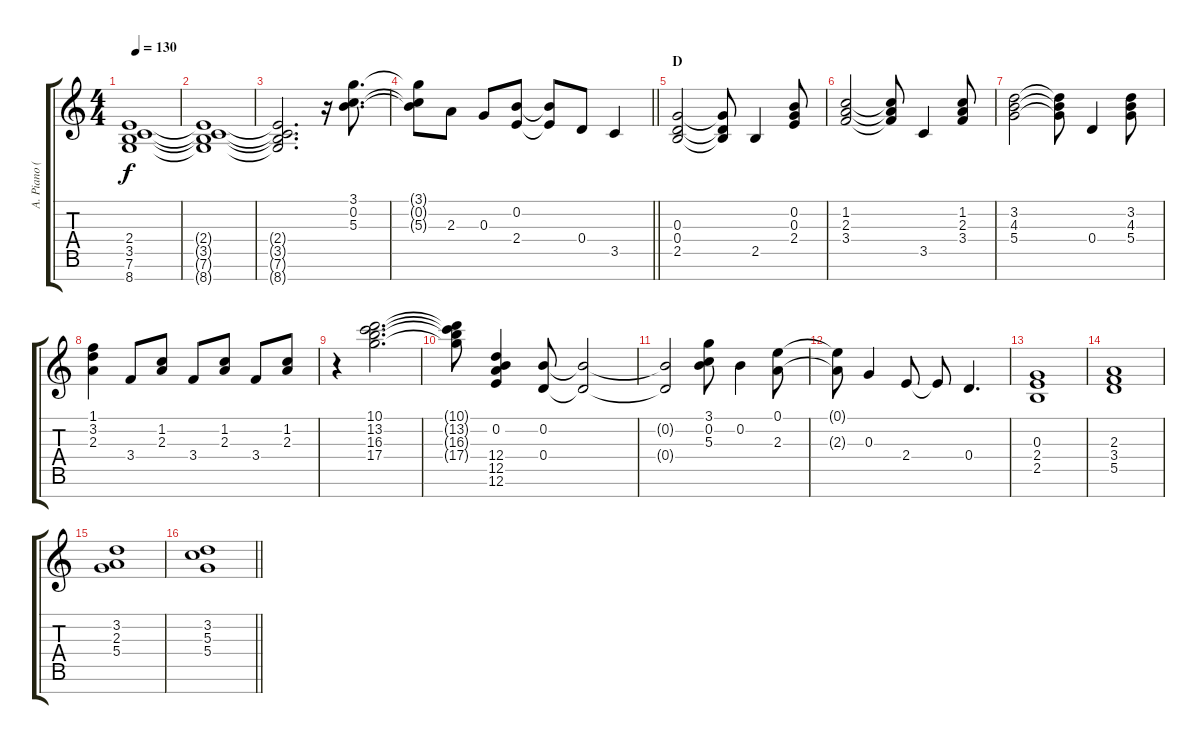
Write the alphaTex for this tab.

\track ("A. Piano (Right Hand)" "A. Piano (") {instrument acousticgrandpiano}
\staff {score tabs}
\tuning (E5 B4 G4 D4 A3 E3 B2) {hide}
\ts (4 4)
\tempo 130
\clef g2
\ks c
(2.4 3.5 7.6 8.7).1{dy f} |
(2.4{t} 3.5{t} 7.6{t} 8.7{t}).1 |
(2.4{t} 3.5{t} 7.6{t} 8.7{t}).2{d} r.16 (3.1 0.2 5.3).8{d} |
\barLineRight lightlight
(3.1{t} 0.2{t} 5.3{t}).8 2.3.8 0.3.8 (0.2 2.4).8 (0.2{t} 2.4{t}).8 0.4.8 3.5.4 |
\section ("" "D")
(0.3 0.4 2.5).2 (0.3{t} 0.4{t} 2.5{t}).8 2.5.4 (0.2 0.3 2.4).8 |
(1.2 2.3 3.4).2 (1.2{t} 2.3{t} 3.4{t}).8 3.5.4 (1.2 2.3 3.4).8 |
(3.2 4.3 5.4).2 (3.2{t} 4.3{t} 5.4{t}).8 0.4.4 (3.2 4.3 5.4).8 |
(1.1 3.2 2.3).4 3.4.8 (1.2 2.3).8 3.4.8 (1.2 2.3).8 3.4.8 (1.2 2.3).8 |
r.4 (10.1 13.2 16.3 17.4).2{d} |
(10.1{t} 13.2{t} 16.3{t} 17.4{t}).8 (0.2 12.4 12.5 12.6).4 (0.2 0.4).8 (0.2{t} 0.4{t}).2 |
(0.2{t} 0.4{t}).2 (3.1 0.2 5.3).8 0.2.4 (0.1 2.3).8 |
(0.1{t} 2.3{t}).8 0.3.4 2.4.8 2.4{t}.8 0.4.4{d} |
(0.3 2.4 2.5).1 |
(2.3 3.4 5.5).1 |
(3.2 2.3 5.4).1 |
\barLineRight lightlight
(3.2 5.3 5.4).1
